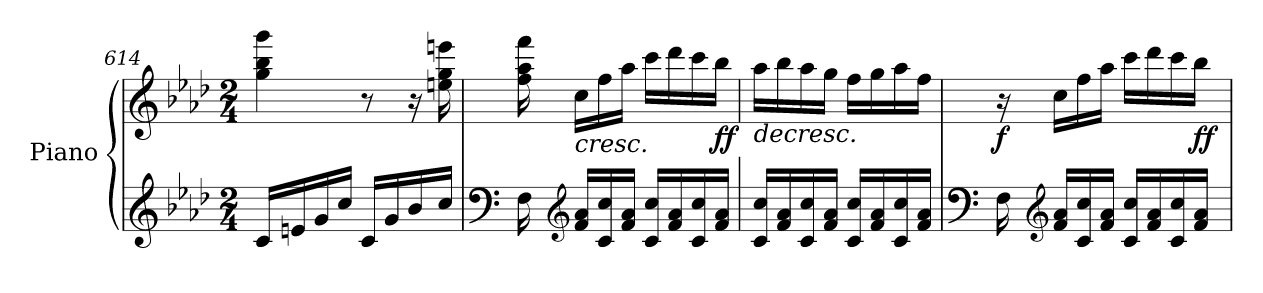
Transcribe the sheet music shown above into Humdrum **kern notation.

**kern	**kern	**dynam
*part1	*part1	*part1
*staff2	*staff1	*staff1/2
*I"Piano	*	*
*I'Pno.	*	*
*clefG2	*clefG2	*
*k[b-e-a-d-]	*k[b-e-a-d-]	*
*M2/4	*M2/4	*
=614	=614	=614
16c/LL	4gg\ 4bb-\ 4ggg\	.
16en/	.	.
16g/	.	.
16cc/JJ	.	.
16c/LL	8r	.
16g/	.	.
16b-/	16r	.
16cc/JJ	16een\ 16gg\ 16eeen\	.
=615	=615	=615
*clefF4	*	*
16F\	16ff\ 16aa-\ 16fff\	.
*clefG2	*	*
!	!	!LO:HP:b
16f/ 16a-/LL	16cc\LL	<
16c/ 16cc/	16ff\	.
16f/ 16a-/JJ	16aa-\JJ	.
16c/ 16cc/LL	16ccc\LL	.
16f/ 16a-/	16ddd-\	.
16c/ 16cc/	16ccc\	.
!	!	!LO:DY:b
16f/ 16a-/JJ	16bb-\JJ	ff
!!LO:LB:g=z
=616	=616	=616
!	!	!LO:HP:b
16c/ 16cc/LL	16aa-\LL	>
16f/ 16a-/	16bb-\	.
16c/ 16cc/	16aa-\	.
16f/ 16a-/JJ	16gg\JJ	.
16c/ 16cc/LL	16ff\LL	.
16f/ 16a-/	16gg\	.
16c/ 16cc/	16aa-\	.
16f/ 16a-/JJ	16ff\JJ	.
.	.	[
=617	=617	=617
*clefF4	*	*
!	!	!LO:DY:b
16F\	16r	f
*clefG2	*	*
16f/ 16a-/LL	16cc\LL	.
16c/ 16cc/	16ff\	.
16f/ 16a-/JJ	16aa-\JJ	.
16c/ 16cc/LL	16ccc\LL	.
16f/ 16a-/	16ddd-\	.
16c/ 16cc/	16ccc\	.
!	!	!LO:DY:n=1:b
16f/ 16a-/JJ	16bb-\JJ	] ff
=	=	=
*-	*-	*-
